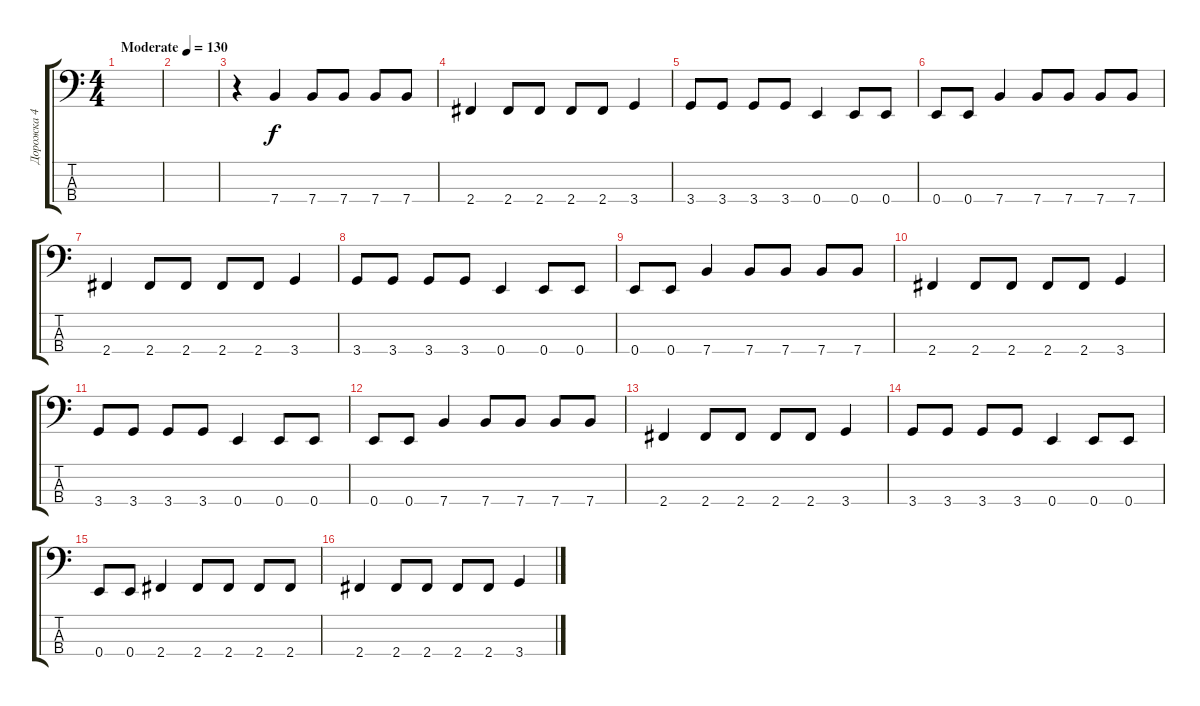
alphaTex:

\track ("Дорожка 4" "Дорожка 4") {instrument electricbassfinger}
\staff {score tabs}
\tuning (G2 D2 A1 E1) {hide}
\ts (4 4)
\tempo (130 "Moderate")
\clef f4
\ks c
|
|
r.4 7.4.4 7.4.8 7.4.8 7.4.8 7.4.8 |
2.4.4 2.4.8 2.4.8 2.4.8 2.4.8 3.4.4 |
3.4.8 3.4.8 3.4.8 3.4.8 0.4.4 0.4.8 0.4.8 |
0.4.8 0.4.8 7.4.4 7.4.8 7.4.8 7.4.8 7.4.8 |
2.4.4 2.4.8 2.4.8 2.4.8 2.4.8 3.4.4 |
3.4.8 3.4.8 3.4.8 3.4.8 0.4.4 0.4.8 0.4.8 |
0.4.8 0.4.8 7.4.4 7.4.8 7.4.8 7.4.8 7.4.8 |
2.4.4 2.4.8 2.4.8 2.4.8 2.4.8 3.4.4 |
3.4.8 3.4.8 3.4.8 3.4.8 0.4.4 0.4.8 0.4.8 |
0.4.8 0.4.8 7.4.4 7.4.8 7.4.8 7.4.8 7.4.8 |
2.4.4 2.4.8 2.4.8 2.4.8 2.4.8 3.4.4 |
3.4.8 3.4.8 3.4.8 3.4.8 0.4.4 0.4.8 0.4.8 |
0.4.8 0.4.8 2.4.4 2.4.8 2.4.8 2.4.8 2.4.8 |
2.4.4 2.4.8 2.4.8 2.4.8 2.4.8 3.4.4
